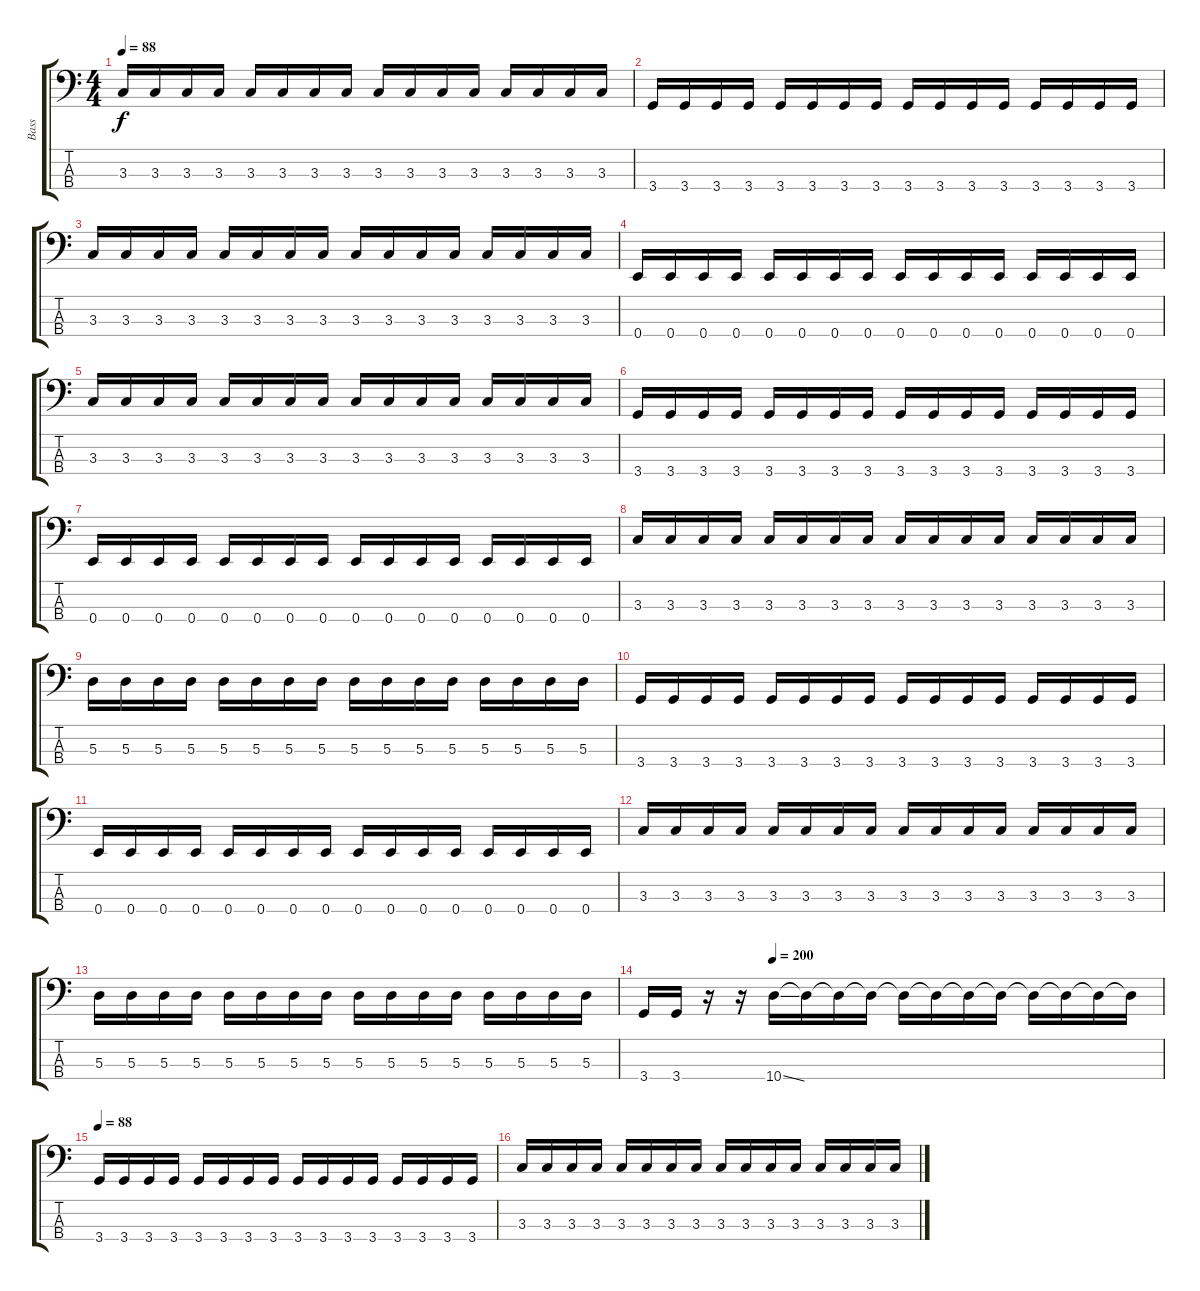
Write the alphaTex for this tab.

\track ("Bass" "Bass") {instrument electricbassfinger}
\staff {score tabs}
\tuning (G2 D2 A1 E1) {hide}
\ts (4 4)
\tempo 88
\clef f4
\ks c
3.3.16{dy f} 3.3.16 3.3.16 3.3.16 3.3.16 3.3.16 3.3.16 3.3.16 3.3.16 3.3.16 3.3.16 3.3.16 3.3.16 3.3.16 3.3.16 3.3.16 |
3.4.16 3.4.16 3.4.16 3.4.16 3.4.16 3.4.16 3.4.16 3.4.16 3.4.16 3.4.16 3.4.16 3.4.16 3.4.16 3.4.16 3.4.16 3.4.16 |
3.3.16 3.3.16 3.3.16 3.3.16 3.3.16 3.3.16 3.3.16 3.3.16 3.3.16 3.3.16 3.3.16 3.3.16 3.3.16 3.3.16 3.3.16 3.3.16 |
0.4.16 0.4.16 0.4.16 0.4.16 0.4.16 0.4.16 0.4.16 0.4.16 0.4.16 0.4.16 0.4.16 0.4.16 0.4.16 0.4.16 0.4.16 0.4.16 |
3.3.16 3.3.16 3.3.16 3.3.16 3.3.16 3.3.16 3.3.16 3.3.16 3.3.16 3.3.16 3.3.16 3.3.16 3.3.16 3.3.16 3.3.16 3.3.16 |
3.4.16 3.4.16 3.4.16 3.4.16 3.4.16 3.4.16 3.4.16 3.4.16 3.4.16 3.4.16 3.4.16 3.4.16 3.4.16 3.4.16 3.4.16 3.4.16 |
0.4.16 0.4.16 0.4.16 0.4.16 0.4.16 0.4.16 0.4.16 0.4.16 0.4.16 0.4.16 0.4.16 0.4.16 0.4.16 0.4.16 0.4.16 0.4.16 |
3.3.16 3.3.16 3.3.16 3.3.16 3.3.16 3.3.16 3.3.16 3.3.16 3.3.16 3.3.16 3.3.16 3.3.16 3.3.16 3.3.16 3.3.16 3.3.16 |
5.3.16 5.3.16 5.3.16 5.3.16 5.3.16 5.3.16 5.3.16 5.3.16 5.3.16 5.3.16 5.3.16 5.3.16 5.3.16 5.3.16 5.3.16 5.3.16 |
3.4.16 3.4.16 3.4.16 3.4.16 3.4.16 3.4.16 3.4.16 3.4.16 3.4.16 3.4.16 3.4.16 3.4.16 3.4.16 3.4.16 3.4.16 3.4.16 |
0.4.16 0.4.16 0.4.16 0.4.16 0.4.16 0.4.16 0.4.16 0.4.16 0.4.16 0.4.16 0.4.16 0.4.16 0.4.16 0.4.16 0.4.16 0.4.16 |
3.3.16 3.3.16 3.3.16 3.3.16 3.3.16 3.3.16 3.3.16 3.3.16 3.3.16 3.3.16 3.3.16 3.3.16 3.3.16 3.3.16 3.3.16 3.3.16 |
5.3.16 5.3.16 5.3.16 5.3.16 5.3.16 5.3.16 5.3.16 5.3.16 5.3.16 5.3.16 5.3.16 5.3.16 5.3.16 5.3.16 5.3.16 5.3.16 |
\tempo (200 0.25)
3.4.16 3.4.16 r.16 r.16 10.4{ss}.16 10.4{t}.16 10.4{t}.16 10.4{t}.16 10.4{t}.16 10.4{t}.16 10.4{t}.16 10.4{t}.16 10.4{t}.16 10.4{t}.16 10.4{t}.16 10.4{t}.16 |
\tempo 88
3.4.16 3.4.16 3.4.16 3.4.16 3.4.16 3.4.16 3.4.16 3.4.16 3.4.16 3.4.16 3.4.16 3.4.16 3.4.16 3.4.16 3.4.16 3.4.16 |
3.3.16 3.3.16 3.3.16 3.3.16 3.3.16 3.3.16 3.3.16 3.3.16 3.3.16 3.3.16 3.3.16 3.3.16 3.3.16 3.3.16 3.3.16 3.3.16
